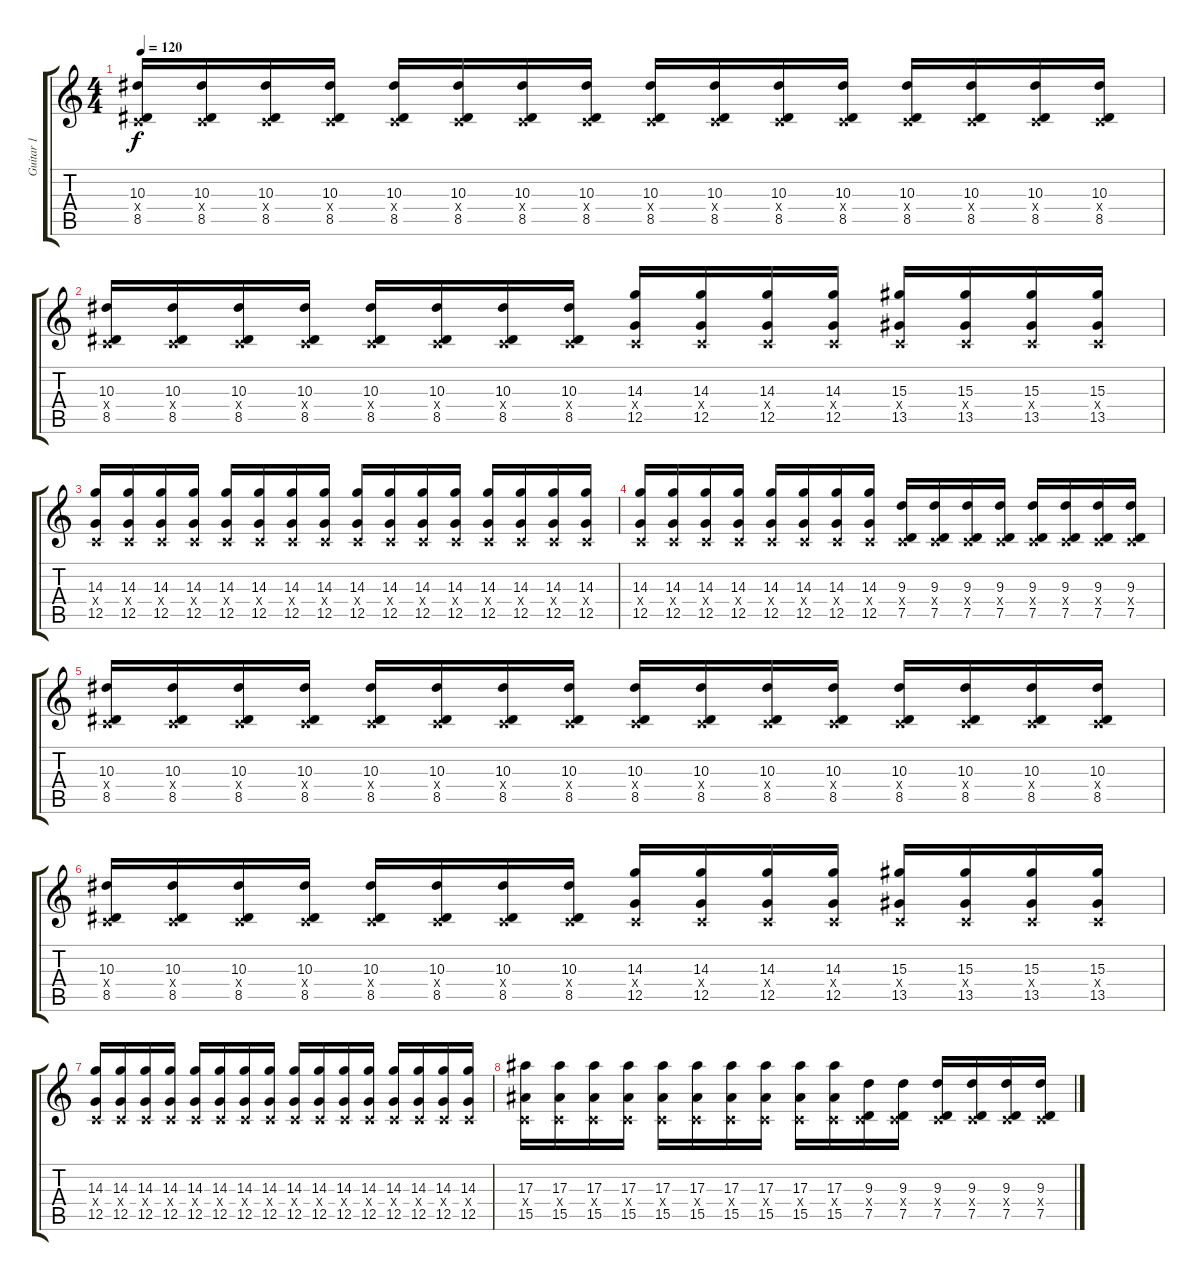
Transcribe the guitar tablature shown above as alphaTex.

\track ("Guitar 1" "Guitar 1") {instrument distortionguitar}
\staff {score tabs}
\tuning (D4 A3 F3 C3 G2 C2) {hide}
\ts (4 4)
\tempo 120
\clef g2
\ks c
(10.3 0.4{x} 8.5).16{dy f} (10.3 0.4{x} 8.5).16 (10.3 0.4{x} 8.5).16 (10.3 0.4{x} 8.5).16 (10.3 0.4{x} 8.5).16 (10.3 0.4{x} 8.5).16 (10.3 0.4{x} 8.5).16 (10.3 0.4{x} 8.5).16 (10.3 0.4{x} 8.5).16 (10.3 0.4{x} 8.5).16 (10.3 0.4{x} 8.5).16 (10.3 0.4{x} 8.5).16 (10.3 0.4{x} 8.5).16 (10.3 0.4{x} 8.5).16 (10.3 0.4{x} 8.5).16 (10.3 0.4{x} 8.5).16 |
(10.3 0.4{x} 8.5).16 (10.3 0.4{x} 8.5).16 (10.3 0.4{x} 8.5).16 (10.3 0.4{x} 8.5).16 (10.3 0.4{x} 8.5).16 (10.3 0.4{x} 8.5).16 (10.3 0.4{x} 8.5).16 (10.3 0.4{x} 8.5).16 (14.3 0.4{x} 12.5).16 (14.3 0.4{x} 12.5).16 (14.3 0.4{x} 12.5).16 (14.3 0.4{x} 12.5).16 (15.3 0.4{x} 13.5).16 (15.3 0.4{x} 13.5).16 (15.3 0.4{x} 13.5).16 (15.3 0.4{x} 13.5).16 |
(14.3 0.4{x} 12.5).16 (14.3 0.4{x} 12.5).16 (14.3 0.4{x} 12.5).16 (14.3 0.4{x} 12.5).16 (14.3 0.4{x} 12.5).16 (14.3 0.4{x} 12.5).16 (14.3 0.4{x} 12.5).16 (14.3 0.4{x} 12.5).16 (14.3 0.4{x} 12.5).16 (14.3 0.4{x} 12.5).16 (14.3 0.4{x} 12.5).16 (14.3 0.4{x} 12.5).16 (14.3 0.4{x} 12.5).16 (14.3 0.4{x} 12.5).16 (14.3 0.4{x} 12.5).16 (14.3 0.4{x} 12.5).16 |
(14.3 0.4{x} 12.5).16 (14.3 0.4{x} 12.5).16 (14.3 0.4{x} 12.5).16 (14.3 0.4{x} 12.5).16 (14.3 0.4{x} 12.5).16 (14.3 0.4{x} 12.5).16 (14.3 0.4{x} 12.5).16 (14.3 0.4{x} 12.5).16 (9.3 0.4{x} 7.5).16 (9.3 0.4{x} 7.5).16 (9.3 0.4{x} 7.5).16 (9.3 0.4{x} 7.5).16 (9.3 0.4{x} 7.5).16 (9.3 0.4{x} 7.5).16 (9.3 0.4{x} 7.5).16 (9.3 0.4{x} 7.5).16 |
(10.3 0.4{x} 8.5).16 (10.3 0.4{x} 8.5).16 (10.3 0.4{x} 8.5).16 (10.3 0.4{x} 8.5).16 (10.3 0.4{x} 8.5).16 (10.3 0.4{x} 8.5).16 (10.3 0.4{x} 8.5).16 (10.3 0.4{x} 8.5).16 (10.3 0.4{x} 8.5).16 (10.3 0.4{x} 8.5).16 (10.3 0.4{x} 8.5).16 (10.3 0.4{x} 8.5).16 (10.3 0.4{x} 8.5).16 (10.3 0.4{x} 8.5).16 (10.3 0.4{x} 8.5).16 (10.3 0.4{x} 8.5).16 |
(10.3 0.4{x} 8.5).16 (10.3 0.4{x} 8.5).16 (10.3 0.4{x} 8.5).16 (10.3 0.4{x} 8.5).16 (10.3 0.4{x} 8.5).16 (10.3 0.4{x} 8.5).16 (10.3 0.4{x} 8.5).16 (10.3 0.4{x} 8.5).16 (14.3 0.4{x} 12.5).16 (14.3 0.4{x} 12.5).16 (14.3 0.4{x} 12.5).16 (14.3 0.4{x} 12.5).16 (15.3 0.4{x} 13.5).16 (15.3 0.4{x} 13.5).16 (15.3 0.4{x} 13.5).16 (15.3 0.4{x} 13.5).16 |
(14.3 0.4{x} 12.5).16 (14.3 0.4{x} 12.5).16 (14.3 0.4{x} 12.5).16 (14.3 0.4{x} 12.5).16 (14.3 0.4{x} 12.5).16 (14.3 0.4{x} 12.5).16 (14.3 0.4{x} 12.5).16 (14.3 0.4{x} 12.5).16 (14.3 0.4{x} 12.5).16 (14.3 0.4{x} 12.5).16 (14.3 0.4{x} 12.5).16 (14.3 0.4{x} 12.5).16 (14.3 0.4{x} 12.5).16 (14.3 0.4{x} 12.5).16 (14.3 0.4{x} 12.5).16 (14.3 0.4{x} 12.5).16 |
(17.3 0.4{x} 15.5).16 (17.3 0.4{x} 15.5).16 (17.3 0.4{x} 15.5).16 (17.3 0.4{x} 15.5).16 (17.3 0.4{x} 15.5).16 (17.3 0.4{x} 15.5).16 (17.3 0.4{x} 15.5).16 (17.3 0.4{x} 15.5).16 (17.3 0.4{x} 15.5).16 (17.3 0.4{x} 15.5).16 (9.3 0.4{x} 7.5).16 (9.3 0.4{x} 7.5).16 (9.3 0.4{x} 7.5).16 (9.3 0.4{x} 7.5).16 (9.3 0.4{x} 7.5).16 (9.3 0.4{x} 7.5).16
